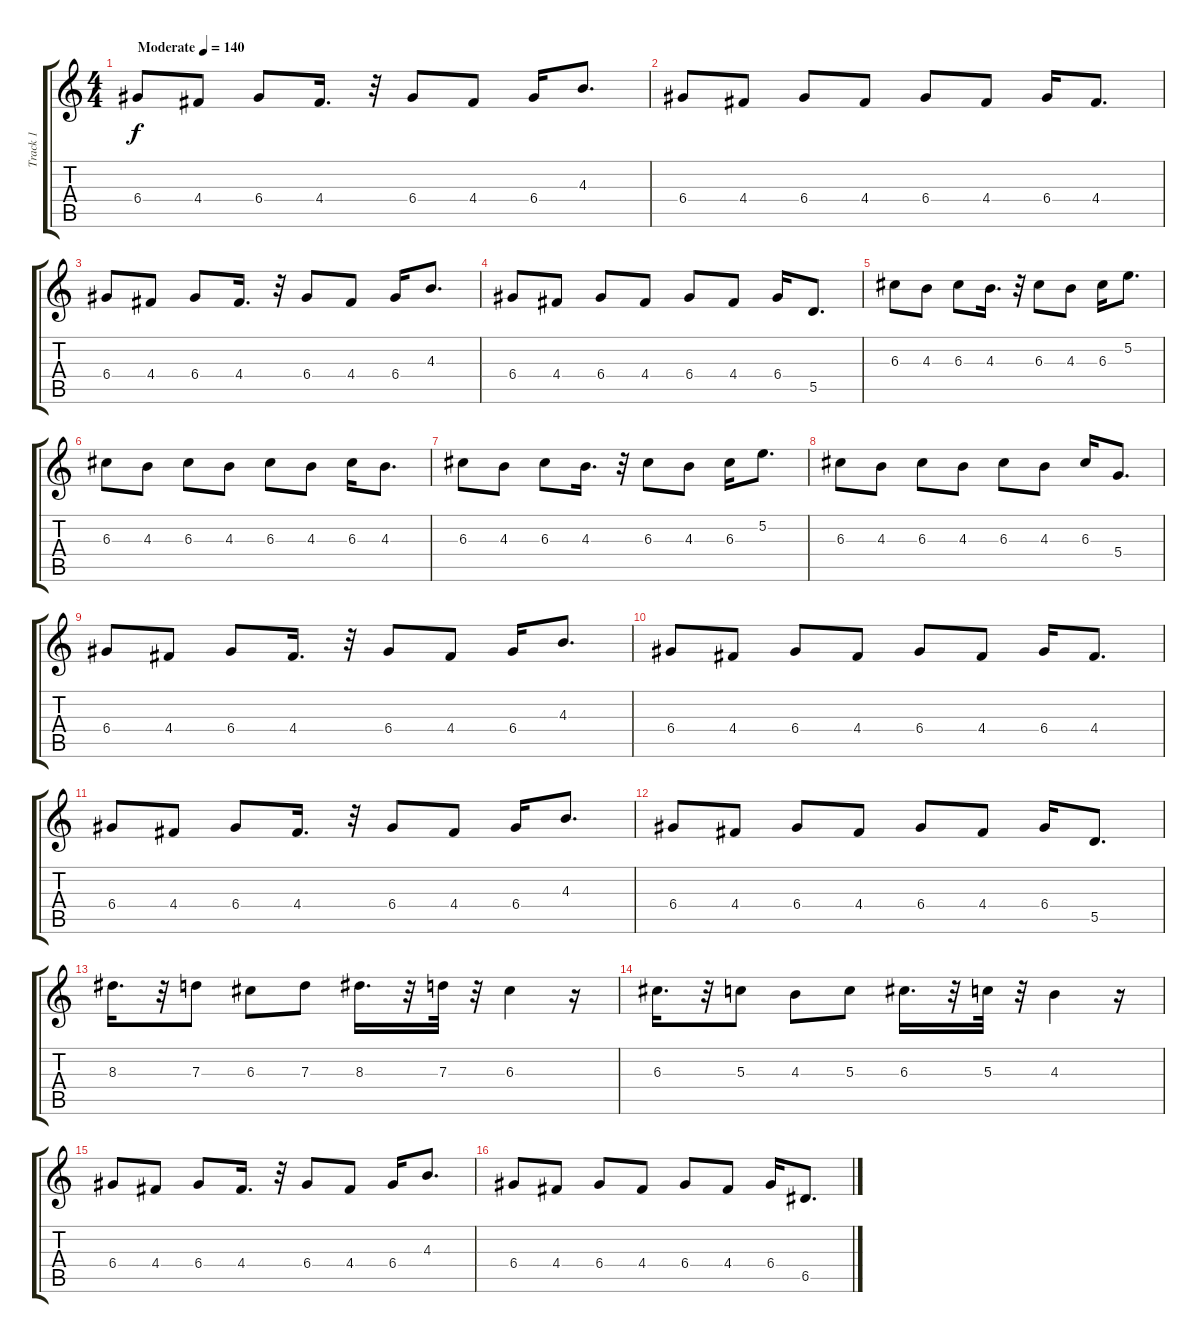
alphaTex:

\track ("Track 1" "Track 1") {instrument electricguitarmuted}
\staff {score tabs}
\tuning (E4 B3 G3 D3 A2 E2) {hide}
\ts (4 4)
\tempo (140 "Moderate")
\clef g2
\ks c
6.4.8{dy f instrument electricguitarmuted} 4.4.8 6.4.8 4.4.16{d} r.32 6.4.8 4.4.8 6.4.16 4.3.8{d} |
6.4.8 4.4.8 6.4.8 4.4.8 6.4.8 4.4.8 6.4.16 4.4.8{d} |
6.4.8 4.4.8 6.4.8 4.4.16{d} r.32 6.4.8 4.4.8 6.4.16 4.3.8{d} |
6.4.8 4.4.8 6.4.8 4.4.8 6.4.8 4.4.8 6.4.16 5.5.8{d} |
6.3.8 4.3.8 6.3.8 4.3.16{d} r.32 6.3.8 4.3.8 6.3.16 5.2.8{d} |
6.3.8 4.3.8 6.3.8 4.3.8 6.3.8 4.3.8 6.3.16 4.3.8{d} |
6.3.8 4.3.8 6.3.8 4.3.16{d} r.32 6.3.8 4.3.8 6.3.16 5.2.8{d} |
6.3.8 4.3.8 6.3.8 4.3.8 6.3.8 4.3.8 6.3.16 5.4.8{d} |
6.4.8 4.4.8 6.4.8 4.4.16{d} r.32 6.4.8 4.4.8 6.4.16 4.3.8{d} |
6.4.8 4.4.8 6.4.8 4.4.8 6.4.8 4.4.8 6.4.16 4.4.8{d} |
6.4.8 4.4.8 6.4.8 4.4.16{d} r.32 6.4.8 4.4.8 6.4.16 4.3.8{d} |
6.4.8 4.4.8 6.4.8 4.4.8 6.4.8 4.4.8 6.4.16 5.5.8{d} |
8.3.16{d} r.32 7.3.8 6.3.8 7.3.8 8.3.16{d} r.32 7.3.32 r.32 6.3.4 r.16 |
6.3.16{d} r.32 5.3.8 4.3.8 5.3.8 6.3.16{d} r.32 5.3.32 r.32 4.3.4 r.16 |
6.4.8 4.4.8 6.4.8 4.4.16{d} r.32 6.4.8 4.4.8 6.4.16 4.3.8{d} |
6.4.8 4.4.8 6.4.8 4.4.8 6.4.8 4.4.8 6.4.16 6.5.8{d}
